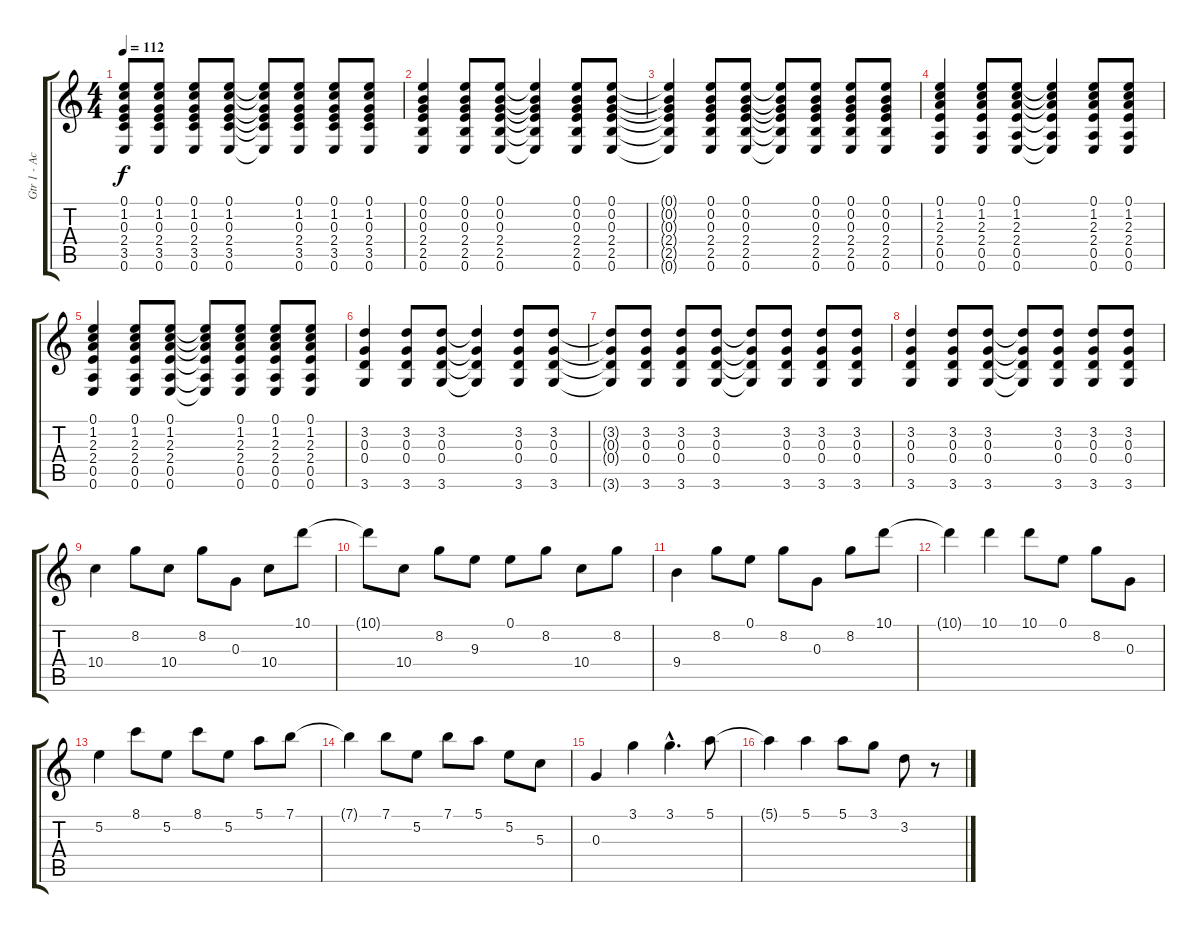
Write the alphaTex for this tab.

\track ("Gtr 1 - Acoustic" "Gtr 1 - Ac") {instrument acousticguitarsteel}
\staff {score tabs}
\tuning (E4 B3 G3 D3 A2 E2) {hide}
\ts (4 4)
\tempo 112
\clef g2
\ks c
(0.1{t} 1.2{t} 0.3{t} 2.4{t} 3.5{t} 0.6{t}).8{dy f} (0.1 1.2 0.3 2.4 3.5 0.6).8 (0.1 1.2 0.3 2.4 3.5 0.6).8 (0.1 1.2 0.3 2.4 3.5 0.6).8 (0.1{t} 1.2{t} 0.3{t} 2.4{t} 3.5{t} 0.6{t}).8 (0.1 1.2 0.3 2.4 3.5 0.6).8 (0.1 1.2 0.3 2.4 3.5 0.6).8 (0.1 1.2 0.3 2.4 3.5 0.6).8 |
(0.1 0.2 0.3 2.4 2.5 0.6).4 (0.1 0.2 0.3 2.4 2.5 0.6).8 (0.1 0.2 0.3 2.4 2.5 0.6).8 (0.1{t} 0.2{t} 0.3{t} 2.4{t} 2.5{t} 0.6{t}).4 (0.1 0.2 0.3 2.4 2.5 0.6).8 (0.1 0.2 0.3 2.4 2.5 0.6).8 |
(0.1{t} 0.2{t} 0.3{t} 2.4{t} 2.5{t} 0.6{t}).4 (0.1 0.2 0.3 2.4 2.5 0.6).8 (0.1 0.2 0.3 2.4 2.5 0.6).8 (0.1{t} 0.2{t} 0.3{t} 2.4{t} 2.5{t} 0.6{t}).8 (0.1 0.2 0.3 2.4 2.5 0.6).8 (0.1 0.2 0.3 2.4 2.5 0.6).8 (0.1 0.2 0.3 2.4 2.5 0.6).8 |
(0.1 1.2 2.3 2.4 0.5 0.6).4 (0.1 1.2 2.3 2.4 0.5 0.6).8 (0.1 1.2 2.3 2.4 0.5 0.6).8 (0.1{t} 1.2{t} 2.3{t} 2.4{t} 0.5{t} 0.6{t}).4 (0.1 1.2 2.3 2.4 0.5 0.6).8 (0.1 1.2 2.3 2.4 0.5 0.6).8 |
(0.1 1.2 2.3 2.4 0.5 0.6).4 (0.1 1.2 2.3 2.4 0.5 0.6).8 (0.1 1.2 2.3 2.4 0.5 0.6).8 (0.1{t} 1.2{t} 2.3{t} 2.4{t} 0.5{t} 0.6{t}).8 (0.1 1.2 2.3 2.4 0.5 0.6).8 (0.1 1.2 2.3 2.4 0.5 0.6).8 (0.1 1.2 2.3 2.4 0.5 0.6).8 |
(3.2 0.3 0.4 3.6).4 (3.2 0.3 0.4 3.6).8 (3.2 0.3 0.4 3.6).8 (3.2{t} 0.3{t} 0.4{t} 3.6{t}).4 (3.2 0.3 0.4 3.6).8 (3.2 0.3 0.4 3.6).8 |
(3.2{t} 0.3{t} 0.4{t} 3.6{t}).8 (3.2 0.3 0.4 3.6).8 (3.2 0.3 0.4 3.6).8 (3.2 0.3 0.4 3.6).8 (3.2{t} 0.3{t} 0.4{t} 3.6{t}).8 (3.2 0.3 0.4 3.6).8 (3.2 0.3 0.4 3.6).8 (3.2 0.3 0.4 3.6).8 |
(3.2 0.3 0.4 3.6).4 (3.2 0.3 0.4 3.6).8 (3.2 0.3 0.4 3.6).8 (3.2{t} 0.3{t} 0.4{t} 3.6{t}).8 (3.2 0.3 0.4 3.6).8 (3.2 0.3 0.4 3.6).8 (3.2 0.3 0.4 3.6).8 |
10.4.4 8.2.8 10.4.8 8.2.8 0.3.8 10.4.8 10.1.8 |
10.1{t}.8 10.4.8 8.2.8 9.3.8 0.1.8 8.2.8 10.4.8 8.2.8 |
9.4.4 8.2.8 0.1.8 8.2.8 0.3.8 8.2.8 10.1.8 |
10.1{t}.4 10.1.4 10.1.8 0.1.8 8.2.8 0.3.8 |
5.2.4 8.1.8 5.2.8 8.1.8 5.2.8 5.1.8 7.1.8 |
7.1{t}.4 7.1.8 5.2.8 7.1.8 5.1.8 5.2.8 5.3.8 |
0.3.4 3.1.4 3.1{hac}.4{d} 5.1.8 |
5.1{t}.4 5.1.4 5.1.8 3.1.8 3.2.8 r.8
